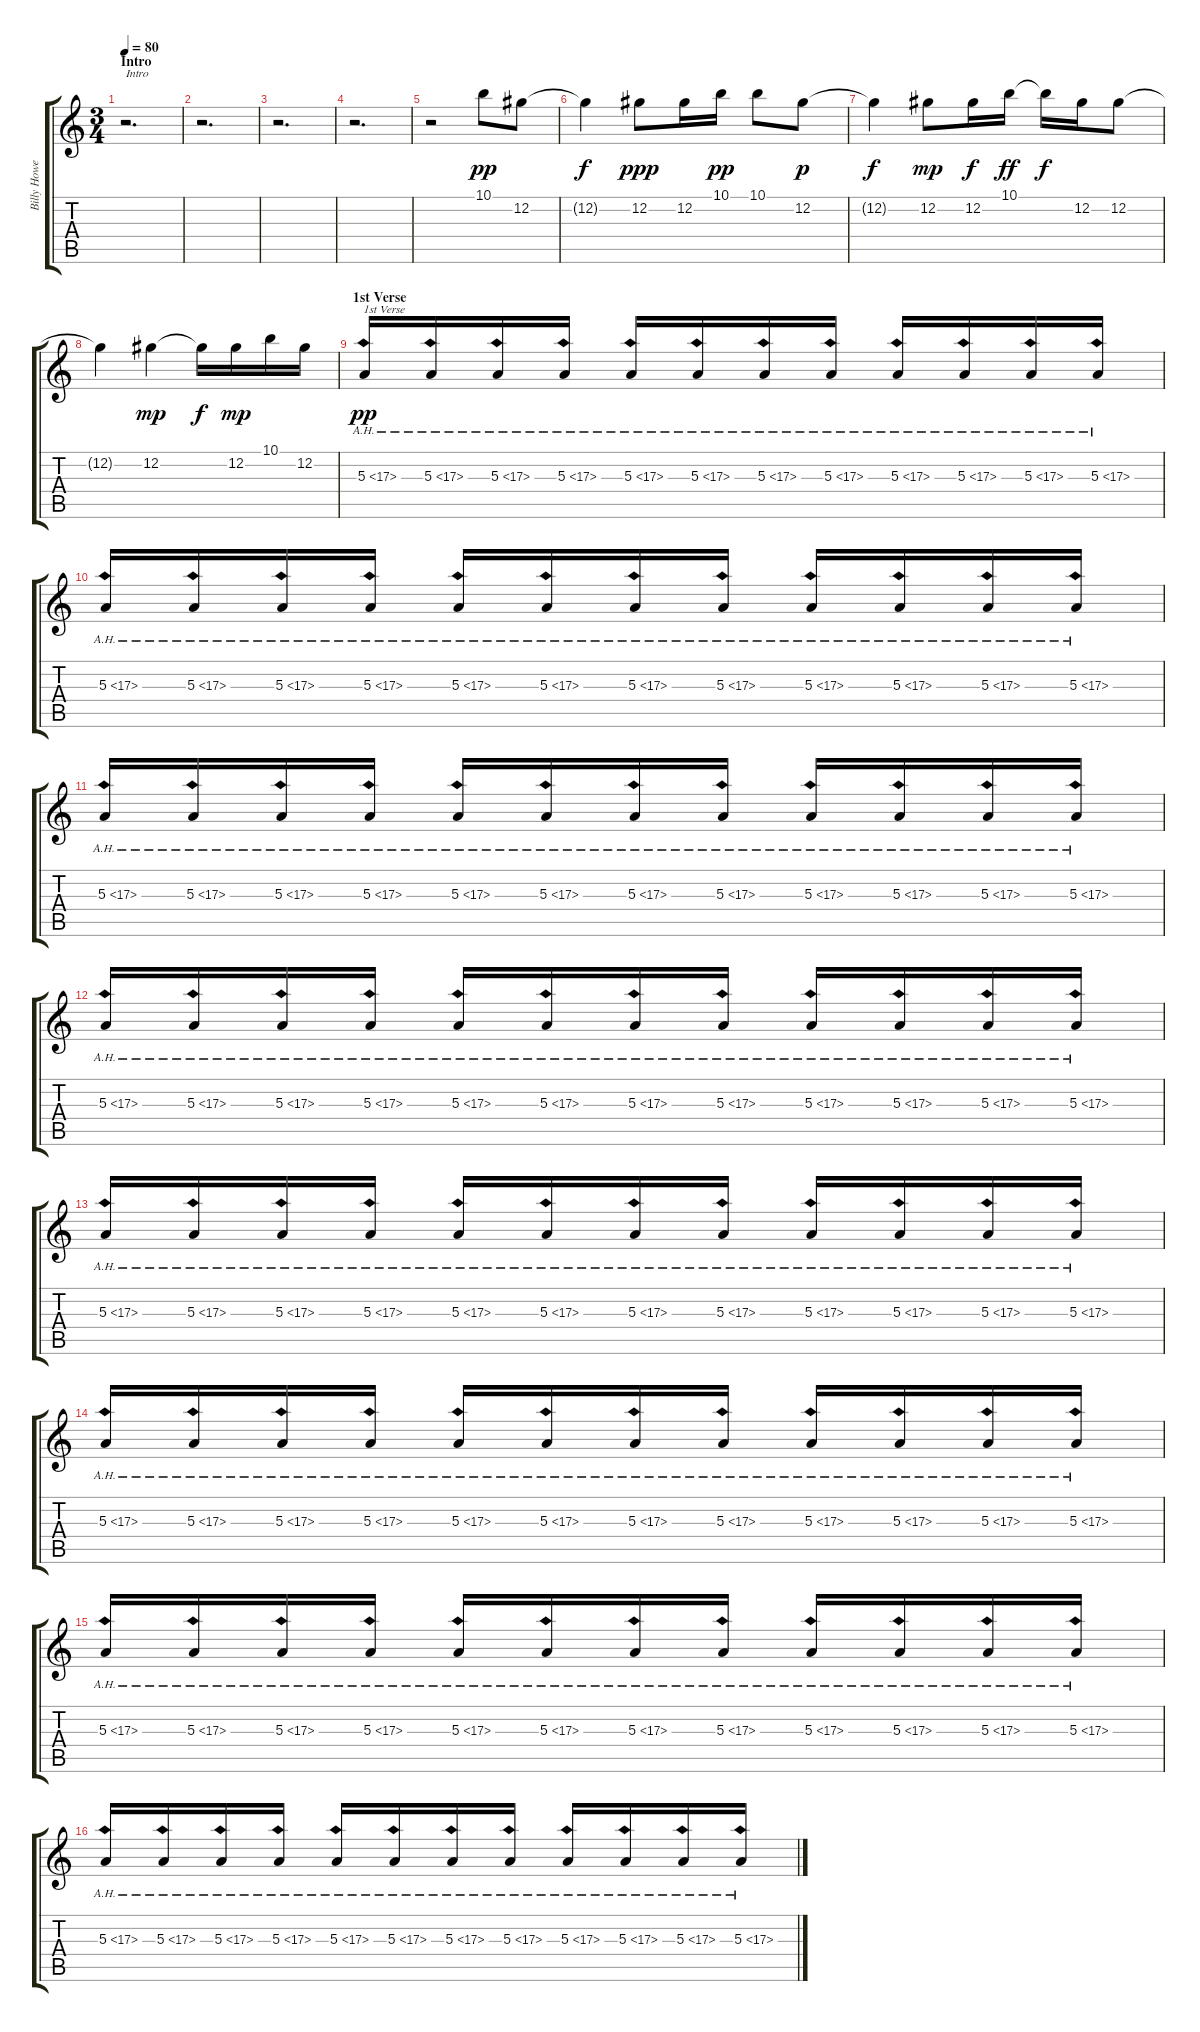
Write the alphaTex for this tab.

\track ("Billy Howerdel" "Billy Howe") {instrument acousticguitarsteel}
\staff {score tabs}
\tuning (Db4 Ab3 E3 B2 Gb2 Db2) {hide}
\ts (3 4)
\section ("" "Intro")
\tempo 80
\clef g2
\ks c
r.2{d txt "Intro" dy pp instrument acousticguitarsteel} |
r.2{d} |
r.2{d} |
r.2{d} |
r.2 10.1.8{instrument acousticguitarsteel} 12.2.8 |
12.2{t}.4{dy f instrument acousticguitarsteel} 12.2.8{dy ppp} 12.2.16 10.1.16{dy pp} 10.1.8 12.2.8{dy p} |
12.2{t}.4{dy f instrument acousticguitarsteel} 12.2.8{dy mp} 12.2.16{dy f} 10.1.16{dy ff} 10.1{t}.16{dy f} 12.2.16 12.2.8 |
12.2{t}.4{instrument acousticguitarsteel} 12.2.4{dy mp} 12.2{t}.16{dy f} 12.2.16{dy mp} 10.1.16 12.2.16 |
\section ("" "1st Verse")
5.3{ah 12}.16{txt "1st Verse" dy pp} 5.3{ah 12}.16 5.3{ah 12}.16 5.3{ah 12}.16 5.3{ah 12}.16 5.3{ah 12}.16 5.3{ah 12}.16 5.3{ah 12}.16 5.3{ah 12}.16 5.3{ah 12}.16 5.3{ah 12}.16 5.3{ah 12}.16 |
5.3{ah 12}.16 5.3{ah 12}.16 5.3{ah 12}.16 5.3{ah 12}.16 5.3{ah 12}.16 5.3{ah 12}.16 5.3{ah 12}.16 5.3{ah 12}.16 5.3{ah 12}.16 5.3{ah 12}.16 5.3{ah 12}.16 5.3{ah 12}.16 |
5.3{ah 12}.16 5.3{ah 12}.16 5.3{ah 12}.16 5.3{ah 12}.16 5.3{ah 12}.16 5.3{ah 12}.16 5.3{ah 12}.16 5.3{ah 12}.16 5.3{ah 12}.16 5.3{ah 12}.16 5.3{ah 12}.16 5.3{ah 12}.16 |
5.3{ah 12}.16 5.3{ah 12}.16 5.3{ah 12}.16 5.3{ah 12}.16 5.3{ah 12}.16 5.3{ah 12}.16 5.3{ah 12}.16 5.3{ah 12}.16 5.3{ah 12}.16 5.3{ah 12}.16 5.3{ah 12}.16 5.3{ah 12}.16 |
5.3{ah 12}.16 5.3{ah 12}.16 5.3{ah 12}.16 5.3{ah 12}.16 5.3{ah 12}.16 5.3{ah 12}.16 5.3{ah 12}.16 5.3{ah 12}.16 5.3{ah 12}.16 5.3{ah 12}.16 5.3{ah 12}.16 5.3{ah 12}.16 |
5.3{ah 12}.16 5.3{ah 12}.16 5.3{ah 12}.16 5.3{ah 12}.16 5.3{ah 12}.16 5.3{ah 12}.16 5.3{ah 12}.16 5.3{ah 12}.16 5.3{ah 12}.16 5.3{ah 12}.16 5.3{ah 12}.16 5.3{ah 12}.16 |
5.3{ah 12}.16 5.3{ah 12}.16 5.3{ah 12}.16 5.3{ah 12}.16 5.3{ah 12}.16 5.3{ah 12}.16 5.3{ah 12}.16 5.3{ah 12}.16 5.3{ah 12}.16 5.3{ah 12}.16 5.3{ah 12}.16 5.3{ah 12}.16 |
5.3{ah 12}.16 5.3{ah 12}.16 5.3{ah 12}.16 5.3{ah 12}.16 5.3{ah 12}.16 5.3{ah 12}.16 5.3{ah 12}.16 5.3{ah 12}.16 5.3{ah 12}.16 5.3{ah 12}.16 5.3{ah 12}.16 5.3{ah 12}.16
